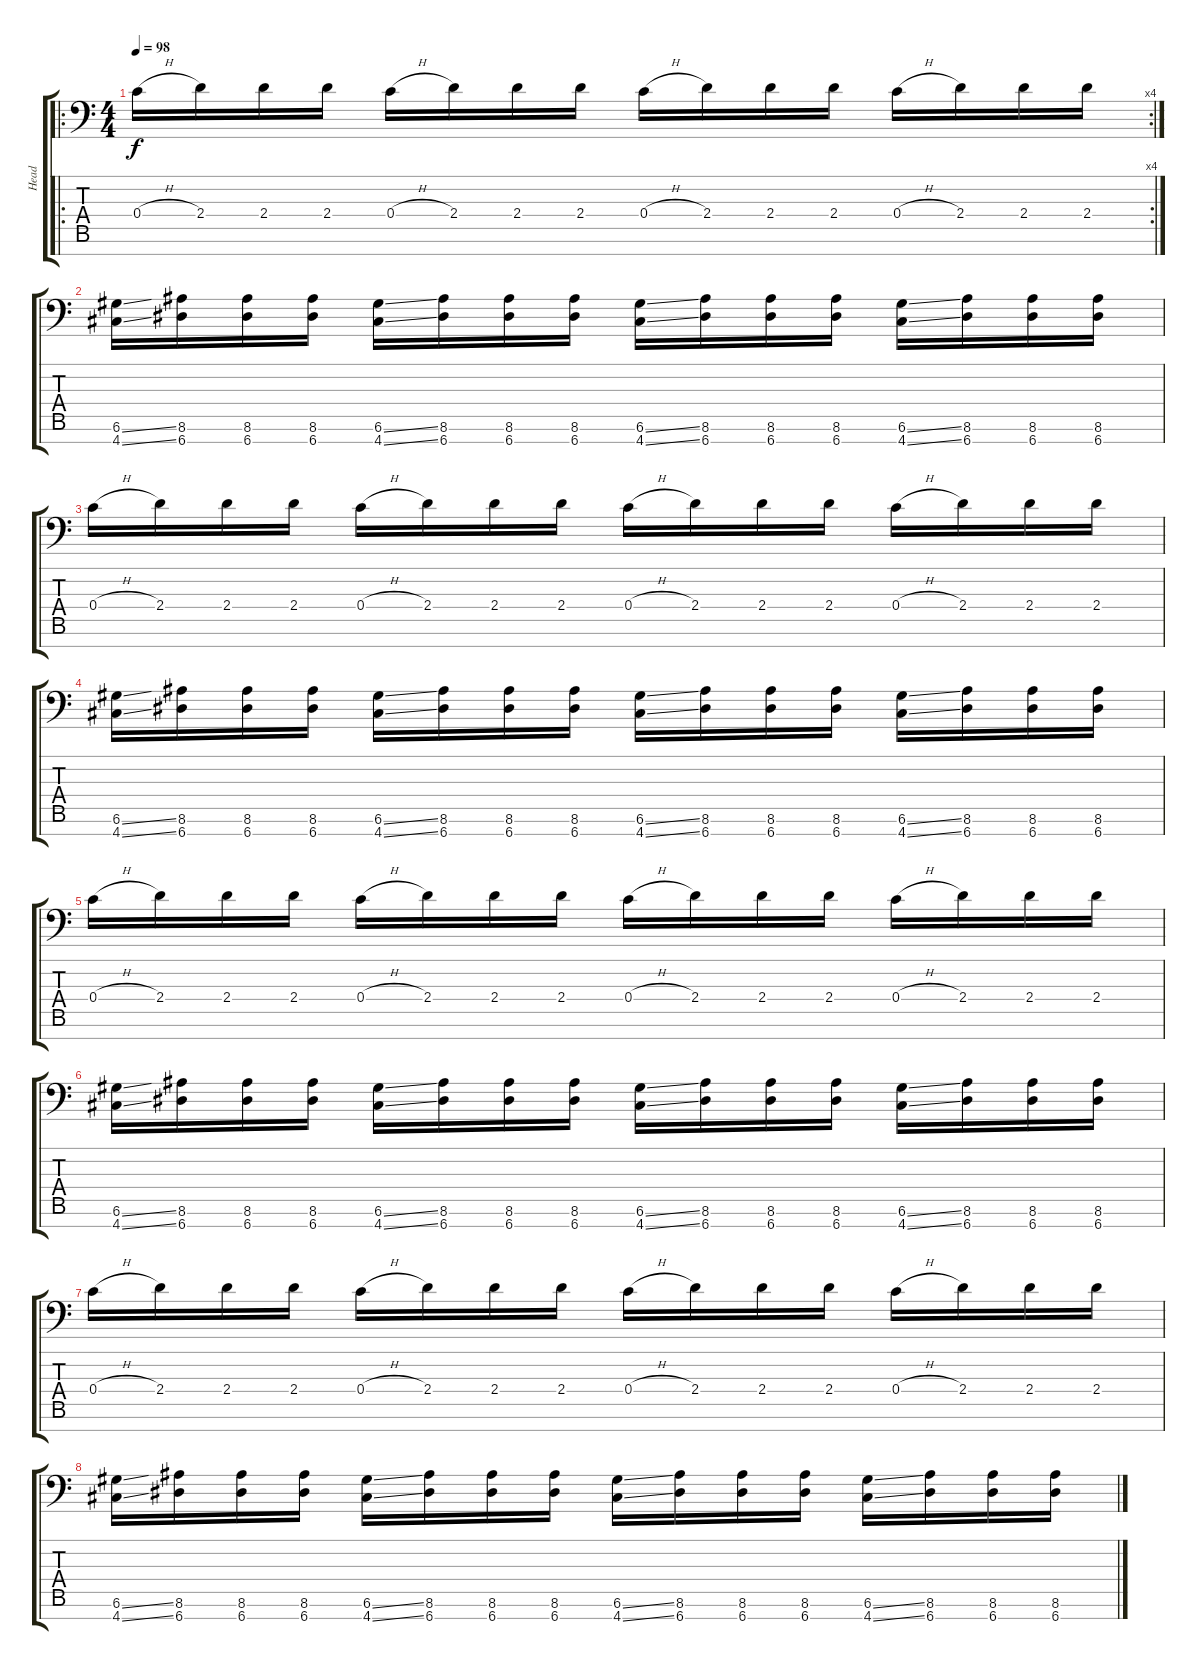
\track ("Head" "Head") {instrument distortionguitar}
\staff {score tabs}
\tuning (D4 A3 F3 C3 G2 D2 A1) {hide}
\ro
\rc 4
\ts (4 4)
\tempo 98
\clef f4
\ks c
0.4{h}.16{dy f instrument distortionguitar} 2.4.16 2.4.16 2.4.16 0.4{h}.16 2.4.16 2.4.16 2.4.16 0.4{h}.16 2.4.16 2.4.16 2.4.16 0.4{h}.16 2.4.16 2.4.16 2.4.16 |
(6.6{ss} 4.7{ss}).16 (8.6 6.7).16 (8.6 6.7).16 (8.6 6.7).16 (6.6{ss} 4.7{ss}).16 (8.6 6.7).16 (8.6 6.7).16 (8.6 6.7).16 (6.6{ss} 4.7{ss}).16 (8.6 6.7).16 (8.6 6.7).16 (8.6 6.7).16 (6.6{ss} 4.7{ss}).16 (8.6 6.7).16 (8.6 6.7).16 (8.6 6.7).16 |
0.4{h}.16 2.4.16 2.4.16 2.4.16 0.4{h}.16 2.4.16 2.4.16 2.4.16 0.4{h}.16 2.4.16 2.4.16 2.4.16 0.4{h}.16 2.4.16 2.4.16 2.4.16 |
(6.6{ss} 4.7{ss}).16 (8.6 6.7).16 (8.6 6.7).16 (8.6 6.7).16 (6.6{ss} 4.7{ss}).16 (8.6 6.7).16 (8.6 6.7).16 (8.6 6.7).16 (6.6{ss} 4.7{ss}).16 (8.6 6.7).16 (8.6 6.7).16 (8.6 6.7).16 (6.6{ss} 4.7{ss}).16 (8.6 6.7).16 (8.6 6.7).16 (8.6 6.7).16 |
0.4{h}.16 2.4.16 2.4.16 2.4.16 0.4{h}.16 2.4.16 2.4.16 2.4.16 0.4{h}.16 2.4.16 2.4.16 2.4.16 0.4{h}.16 2.4.16 2.4.16 2.4.16 |
(6.6{ss} 4.7{ss}).16 (8.6 6.7).16 (8.6 6.7).16 (8.6 6.7).16 (6.6{ss} 4.7{ss}).16 (8.6 6.7).16 (8.6 6.7).16 (8.6 6.7).16 (6.6{ss} 4.7{ss}).16 (8.6 6.7).16 (8.6 6.7).16 (8.6 6.7).16 (6.6{ss} 4.7{ss}).16 (8.6 6.7).16 (8.6 6.7).16 (8.6 6.7).16 |
0.4{h}.16 2.4.16 2.4.16 2.4.16 0.4{h}.16 2.4.16 2.4.16 2.4.16 0.4{h}.16 2.4.16 2.4.16 2.4.16 0.4{h}.16 2.4.16 2.4.16 2.4.16 |
(6.6{ss} 4.7{ss}).16 (8.6 6.7).16 (8.6 6.7).16 (8.6 6.7).16 (6.6{ss} 4.7{ss}).16 (8.6 6.7).16 (8.6 6.7).16 (8.6 6.7).16 (6.6{ss} 4.7{ss}).16 (8.6 6.7).16 (8.6 6.7).16 (8.6 6.7).16 (6.6{ss} 4.7{ss}).16 (8.6 6.7).16 (8.6 6.7).16 (8.6 6.7).16
